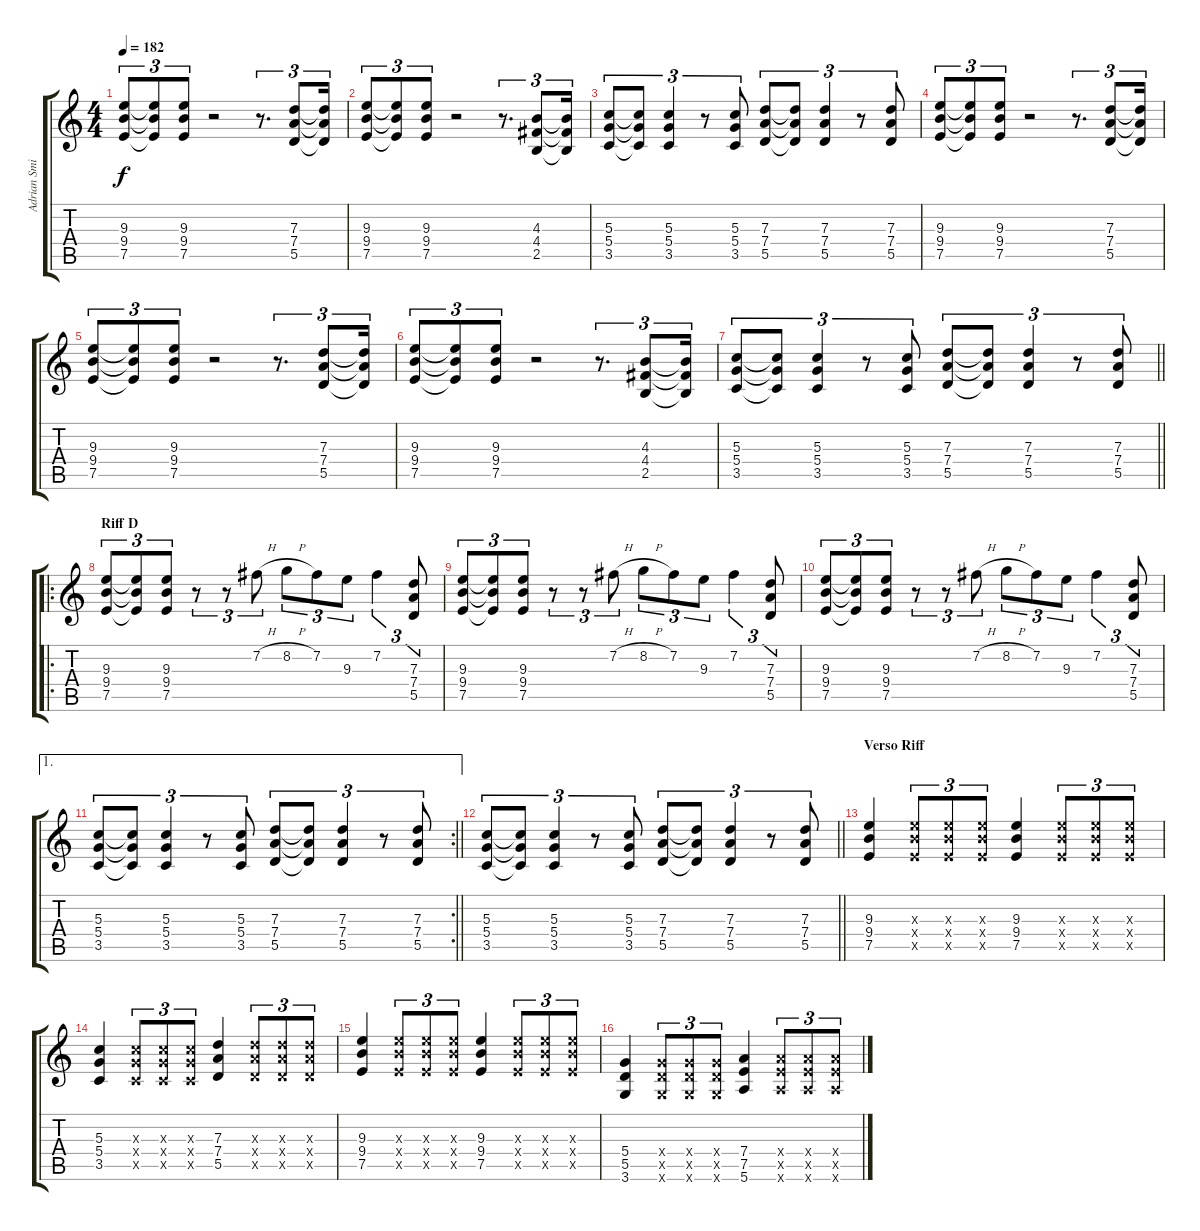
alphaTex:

\track ("Adrian Smith" "Adrian Smi") {instrument overdrivenguitar}
\staff {score tabs}
\tuning (E4 B3 G3 D3 A2 E2) {hide}
\ts (4 4)
\tempo 182
\clef g2
\ks c
(9.3 9.4 7.5).8{tu (3 2) dy f} (9.3{t} 9.4{t} 7.5{t}).8{tu (3 2)} (9.3 9.4 7.5).8{tu (3 2)} r.2 r.8{d tu (3 2)} (7.3 7.4 5.5).8{tu (3 2)} (7.3{t} 7.4{t} 5.5{t}).16{tu (3 2)} |
(9.3 9.4 7.5).8{tu (3 2)} (9.3{t} 9.4{t} 7.5{t}).8{tu (3 2)} (9.3 9.4 7.5).8{tu (3 2)} r.2 r.8{d tu (3 2)} (4.3 4.4 2.5).8{tu (3 2)} (4.3{t} 4.4{t} 2.5{t}).16{tu (3 2)} |
(5.3 5.4 3.5).8{tu (3 2)} (5.3{t} 5.4{t} 3.5{t}).8{tu (3 2)} (5.3 5.4 3.5).4{tu (3 2)} r.8{tu (3 2)} (5.3 5.4 3.5).8{tu (3 2)} (7.3 7.4 5.5).8{tu (3 2)} (7.3{t} 7.4{t} 5.5{t}).8{tu (3 2)} (7.3 7.4 5.5).4{tu (3 2)} r.8{tu (3 2)} (7.3 7.4 5.5).8{tu (3 2)} |
(9.3 9.4 7.5).8{tu (3 2)} (9.3{t} 9.4{t} 7.5{t}).8{tu (3 2)} (9.3 9.4 7.5).8{tu (3 2)} r.2 r.8{d tu (3 2)} (7.3 7.4 5.5).8{tu (3 2)} (7.3{t} 7.4{t} 5.5{t}).16{tu (3 2)} |
(9.3 9.4 7.5).8{tu (3 2)} (9.3{t} 9.4{t} 7.5{t}).8{tu (3 2)} (9.3 9.4 7.5).8{tu (3 2)} r.2 r.8{d tu (3 2)} (7.3 7.4 5.5).8{tu (3 2)} (7.3{t} 7.4{t} 5.5{t}).16{tu (3 2)} |
(9.3 9.4 7.5).8{tu (3 2)} (9.3{t} 9.4{t} 7.5{t}).8{tu (3 2)} (9.3 9.4 7.5).8{tu (3 2)} r.2 r.8{d tu (3 2)} (4.3 4.4 2.5).8{tu (3 2)} (4.3{t} 4.4{t} 2.5{t}).16{tu (3 2)} |
\barLineRight lightlight
(5.3 5.4 3.5).8{tu (3 2)} (5.3{t} 5.4{t} 3.5{t}).8{tu (3 2)} (5.3 5.4 3.5).4{tu (3 2)} r.8{tu (3 2)} (5.3 5.4 3.5).8{tu (3 2)} (7.3 7.4 5.5).8{tu (3 2)} (7.3{t} 7.4{t} 5.5{t}).8{tu (3 2)} (7.3 7.4 5.5).4{tu (3 2)} r.8{tu (3 2)} (7.3 7.4 5.5).8{tu (3 2)} |
\ro
\section ("" "Riff D")
(9.3 9.4 7.5).8{tu (3 2)} (9.3{t} 9.4{t} 7.5{t}).8{tu (3 2)} (9.3 9.4 7.5).8{tu (3 2)} r.8{tu (3 2)} r.8{tu (3 2)} 7.2{h}.8{tu (3 2)} 8.2{h}.8{tu (3 2)} 7.2.8{tu (3 2)} 9.3.8{tu (3 2)} 7.2.4{tu (3 2)} (7.3 7.4 5.5).8{tu (3 2)} |
(9.3 9.4 7.5).8{tu (3 2)} (9.3{t} 9.4{t} 7.5{t}).8{tu (3 2)} (9.3 9.4 7.5).8{tu (3 2)} r.8{tu (3 2)} r.8{tu (3 2)} 7.2{h}.8{tu (3 2)} 8.2{h}.8{tu (3 2)} 7.2.8{tu (3 2)} 9.3.8{tu (3 2)} 7.2.4{tu (3 2)} (7.3 7.4 5.5).8{tu (3 2)} |
(9.3 9.4 7.5).8{tu (3 2)} (9.3{t} 9.4{t} 7.5{t}).8{tu (3 2)} (9.3 9.4 7.5).8{tu (3 2)} r.8{tu (3 2)} r.8{tu (3 2)} 7.2{h}.8{tu (3 2)} 8.2{h}.8{tu (3 2)} 7.2.8{tu (3 2)} 9.3.8{tu (3 2)} 7.2.4{tu (3 2)} (7.3 7.4 5.5).8{tu (3 2)} |
\ae 1
\rc 2
\barLineRight lightlight
(5.3 5.4 3.5).8{tu (3 2)} (5.3{t} 5.4{t} 3.5{t}).8{tu (3 2)} (5.3 5.4 3.5).4{tu (3 2)} r.8{tu (3 2)} (5.3 5.4 3.5).8{tu (3 2)} (7.3 7.4 5.5).8{tu (3 2)} (7.3{t} 7.4{t} 5.5{t}).8{tu (3 2)} (7.3 7.4 5.5).4{tu (3 2)} r.8{tu (3 2)} (7.3 7.4 5.5).8{tu (3 2)} |
\barLineRight lightlight
(5.3 5.4 3.5).8{tu (3 2)} (5.3{t} 5.4{t} 3.5{t}).8{tu (3 2)} (5.3 5.4 3.5).4{tu (3 2)} r.8{tu (3 2)} (5.3 5.4 3.5).8{tu (3 2)} (7.3 7.4 5.5).8{tu (3 2)} (7.3{t} 7.4{t} 5.5{t}).8{tu (3 2)} (7.3 7.4 5.5).4{tu (3 2)} r.8{tu (3 2)} (7.3 7.4 5.5).8{tu (3 2)} |
\section ("" "Verso Riff")
(9.3 9.4 7.5).4 (9.3{x} 9.4{x} 7.5{x}).8{tu (3 2)} (9.3{x} 9.4{x} 7.5{x}).8{tu (3 2)} (9.3{x} 9.4{x} 7.5{x}).8{tu (3 2)} (9.3 9.4 7.5).4 (9.3{x} 9.4{x} 7.5{x}).8{tu (3 2)} (9.3{x} 9.4{x} 7.5{x}).8{tu (3 2)} (9.3{x} 9.4{x} 7.5{x}).8{tu (3 2)} |
(5.3 5.4 3.5).4 (5.3{x} 5.4{x} 3.5{x}).8{tu (3 2)} (5.3{x} 5.4{x} 3.5{x}).8{tu (3 2)} (5.3{x} 5.4{x} 3.5{x}).8{tu (3 2)} (7.3 7.4 5.5).4 (7.3{x} 7.4{x} 5.5{x}).8{tu (3 2)} (7.3{x} 7.4{x} 5.5{x}).8{tu (3 2)} (7.3{x} 7.4{x} 5.5{x}).8{tu (3 2)} |
(9.3 9.4 7.5).4 (9.3{x} 9.4{x} 7.5{x}).8{tu (3 2)} (9.3{x} 9.4{x} 7.5{x}).8{tu (3 2)} (9.3{x} 9.4{x} 7.5{x}).8{tu (3 2)} (9.3 9.4 7.5).4 (9.3{x} 9.4{x} 7.5{x}).8{tu (3 2)} (9.3{x} 9.4{x} 7.5{x}).8{tu (3 2)} (9.3{x} 9.4{x} 7.5{x}).8{tu (3 2)} |
(5.4 5.5 3.6).4 (5.4{x} 5.5{x} 3.6{x}).8{tu (3 2)} (5.4{x} 5.5{x} 3.6{x}).8{tu (3 2)} (5.4{x} 5.5{x} 3.6{x}).8{tu (3 2)} (7.4 7.5 5.6).4 (7.4{x} 7.5{x} 5.6{x}).8{tu (3 2)} (7.4{x} 7.5{x} 5.6{x}).8{tu (3 2)} (7.4{x} 7.5{x} 5.6{x}).8{tu (3 2)}
